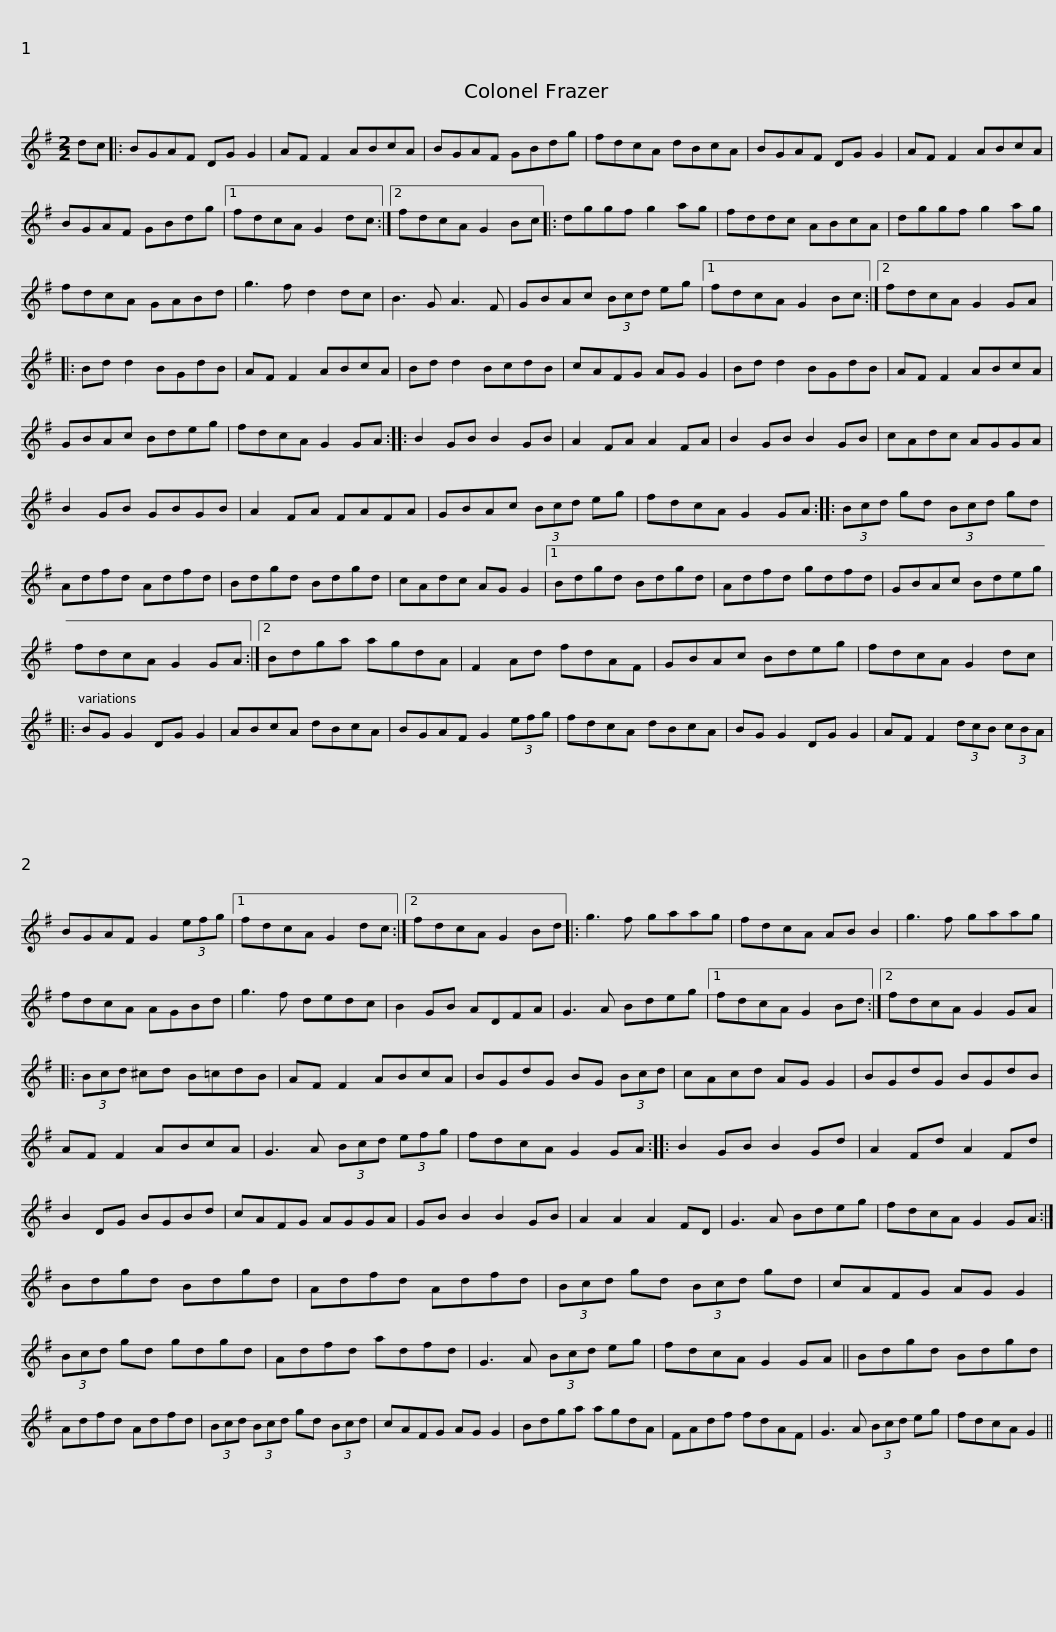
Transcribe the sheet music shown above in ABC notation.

X:1
L:1/8
M:2/2
I:linebreak $
K:G
V:1 treble
V:1
 dc |: BGAF DG G2 | AF F2 ABcA | BGAF GBdg | fdcA dBcA | %5
 BGAF DG G2 |$ AF F2 ABcA | BGAF GBdg |1 fdcA G2 dc :|2 fdcA G2 Bc |: %10
 dggf g2 ag | fddc ABcA |$ dggf g2 ag | fdcA GABd | g3 f d2 dc | %15
 B3 G A3 F | GBAc (3Bcd eg |1 fdcA G2 Bc :|2$ fdcA G2 GA |: Bd d2 BGdB | %20
 AF F2 ABcA | Bd d2 BcdB | cAFG AG G2 | Bd d2 BGdB |$ AF F2 ABcA | %25
 GBAc Bdeg | fdcA G2 GA :: B2 GB B2 GB | A2 FA A2 FA | B2 GB B2 GB |$ %30
 cAdc AGGA | B2 GB GBGB | A2 FA FAFA | GBAc (3Bcd eg | fdcA G2 GA ::$ %35
 (3Bcd gd (3Bcd gd | Adfd Adfd | Bdgd Bdgd | cAdc AG G2 |1 Bdgd Bdgd |$ %40
 Adfd gdfd | GBAc Bdeg | fdcA G2 GA :|2 Bdga agdA | F2 Ad fdAF |$ %45
 GBAc Bdeg | fdcA G2 dc |: BG G2 DG G2 | ABcA dBcA | BGAF G2 (3efg | %50
 fdcA dBcA |$ BG G2 DG G2 | AF F2 (3dcB (3cBA | BGAF G2 (3efg |1 fdcA G2 dc :|2 %55
 fdcA G2 Bd |: g3 f gaag |$ fdcA AB B2 | g3 f gaag | fdcA AGBd | %60
 g3 f dedc | B2 GB ADFA | G3 A Bdeg |1$ fdcA G2 Bd :|2 fdcA G2 GA |: %65
 (3Bcd ^cd B=cdB | AF F2 ABcA | BGdG BG (3Bcd |$ cAcd AG G2 | BGdG BGdB | %70
 AF F2 ABcA | G3 A (3Bcd (3efg | fdcA G2 GA :: B2 GB B2 Gd |$ A2 Fd A2 Fd | %75
 B2 DG BGBd | cAFG AGGA | GB B2 B2 GB | A2 A2 A2 FD | G3 A Bdeg |$ %80
 fdcA G2 GA :| Bdgd Bdgd | Adfd Adfd | (3Bcd gd (3Bcd gd | cAFG AG G2 |$ %85
 (3Bcd gd gdgd | Adfd adfd | G3 A (3Bcd eg | fdcA G2 GA || Bdgd Bdgd |$ %90
 Adfd Adfd | (3Bcd (3Bcd gd (3Bcd | cAFG AG G2 | Bdga agdA | FAdf fdAF |$ %95
 G3 A (3Bcd eg | fdcA G2 || %97
